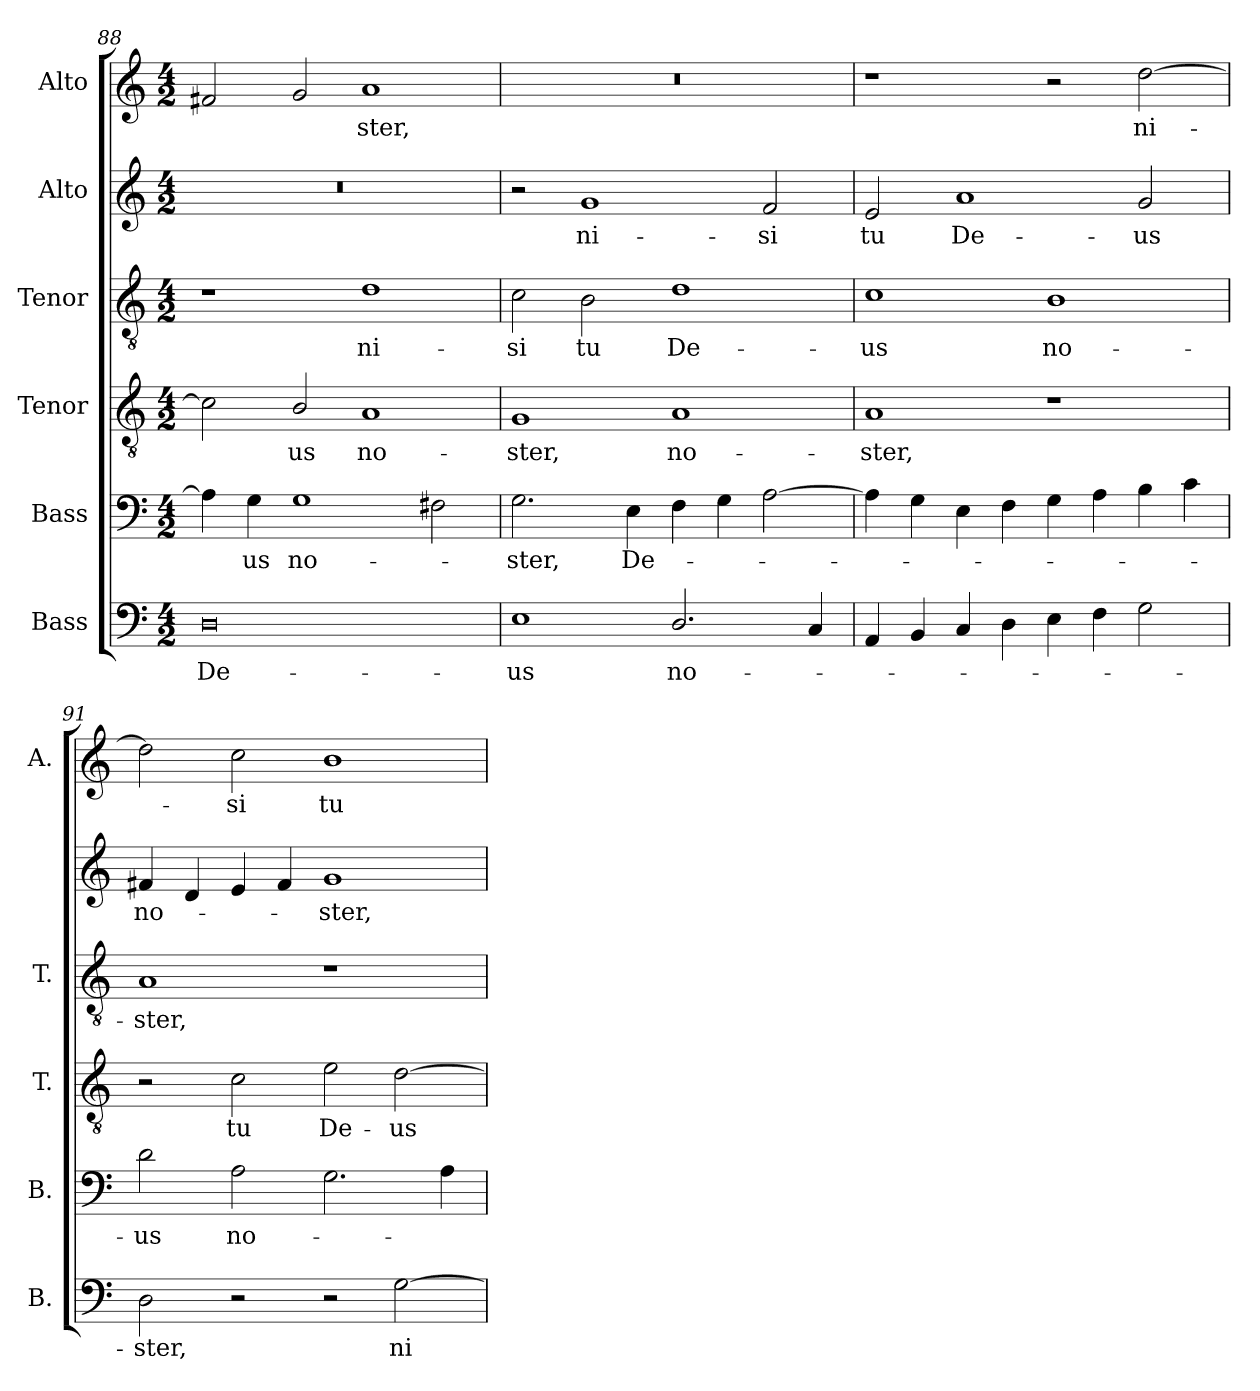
**kern	**text	**kern	**text	**kern	**text	**kern	**text	**kern	**text	**kern	**text
*part6	*part6	*part5	*part5	*part4	*part4	*part3	*part3	*part2	*part2	*part1	*part1
*staff6	*staff6	*staff5	*staff5	*staff4	*staff4	*staff3	*staff3	*staff2	*staff2	*staff1	*staff1
*I"Bass	*	*I"Bass	*	*I"Tenor	*	*I"Tenor	*	*I"Alto	*	*I"Alto	*
*I'B.	*	*I'B.	*	*I'T.	*	*I'T.	*	*	*	*I'A.	*
*clefF4	*	*clefF4	*	*clefGv2	*	*clefGv2	*	*clefG2	*	*clefG2	*
*	*	*	*	*ITrd7c12	*	*ITrd7c12	*	*	*	*	*
*k[]	*	*k[]	*	*k[]	*	*k[]	*	*k[]	*	*k[]	*
*C:	*	*C:	*	*C:	*	*C:	*	*C:	*	*C:	*
*M4/2	*	*M4/2	*	*M4/2	*	*M4/2	*	*M4/2	*	*M4/2	*
=88	=88	=88	=88	=88	=88	=88	=88	=88	=88	=88	=88
!	!LO:LY:b:color=#000000	!	!	!	!	!	!	!LO:N:vis=1	!	!	!
0Di	De-	4Ai\]	.	2Ci\]	.	1r	.	0r	.	2f#Xi/	.
!	!	!	!LO:LY:b:color=#000000	!	!	!	!	!	!	!	!
.	.	4Gi\	-us	.	.	.	.	.	.	.	.
!	!	!	!LO:LY:b:color=#000000	!	!	!	!	!	!	!	!
!	!	!	!	!	!LO:LY:b:color=#000000	!	!	!	!	!	!
.	.	1Gi	no-	2BBi/	-us	.	.	.	.	2gi/	.
!	!	!	!	!	!LO:LY:b:color=#000000	!	!	!	!	!	!
!	!	!	!	!	!	!	!LO:LY:b:color=#000000	!	!	!	!
!	!	!	!	!	!	!	!	!	!	!	!LO:LY:b:color=#000000
.	.	.	.	1AAi	no-	1Di	ni-	.	.	1ai	-ster,
.	.	2F#Xi\	.	.	.	.	.	.	.	.	.
!!LO:PB:g=z
=89	=89	=89	=89	=89	=89	=89	=89	=89	=89	=89	=89
!	!LO:LY:b:color=#000000	!	!	!	!	!	!	!	!	!	!
!	!	!	!LO:LY:b:color=#000000	!	!	!	!	!	!	!	!
!	!	!	!	!	!LO:LY:b:color=#000000	!	!	!	!	!	!
!	!	!	!	!	!	!	!LO:LY:b:color=#000000	!	!	!LO:N:vis=1	!
1Ei	-us	2.Gi\	-ster,	1GGi	-ster,	2Ci\	-si	2r	.	0r	.
!	!	!	!	!	!	!	!LO:LY:b:color=#000000	!	!	!	!
!	!	!	!	!	!	!	!	!	!LO:LY:b:color=#000000	!	!
.	.	.	.	.	.	2BBi\	tu	1gi	ni-	.	.
!	!	!	!LO:LY:b:color=#000000	!	!	!	!	!	!	!	!
.	.	4Ei\	De-	.	.	.	.	.	.	.	.
!	!LO:LY:b:color=#000000	!	!	!	!	!	!	!	!	!	!
!	!	!	!	!	!LO:LY:b:color=#000000	!	!	!	!	!	!
!	!	!	!	!	!	!	!LO:LY:b:color=#000000	!	!	!	!
2.Di/	no-	4Fi\	.	1AAi	no-	1Di	De-	.	.	.	.
.	.	4Gi\	.	.	.	.	.	.	.	.	.
!	!	!	!	!	!	!	!	!	!LO:LY:b:color=#000000	!	!
.	.	[2Ai\	.	.	.	.	.	2fi/	-si	.	.
4Ci/	.	.	.	.	.	.	.	.	.	.	.
=90	=90	=90	=90	=90	=90	=90	=90	=90	=90	=90	=90
!	!	!	!	!	!LO:LY:b:color=#000000	!	!	!	!	!	!
!	!	!	!	!	!	!	!LO:LY:b:color=#000000	!	!	!	!
!	!	!	!	!	!	!	!	!	!LO:LY:b:color=#000000	!	!
4AAi/	.	4Ai\]	.	1AAi	-ster,	1Ci	-us	2ei/	tu	1r	.
4BBi/	.	4Gi\	.	.	.	.	.	.	.	.	.
!	!	!	!	!	!	!	!	!	!LO:LY:b:color=#000000	!	!
4Ci/	.	4Ei\	.	.	.	.	.	1ai	De-	.	.
4Di\	.	4Fi\	.	.	.	.	.	.	.	.	.
!	!	!	!	!	!	!	!LO:LY:b:color=#000000	!	!	!	!
4Ei\	.	4Gi\	.	1r	.	1BBi	no-	.	.	2r	.
4Fi\	.	4Ai\	.	.	.	.	.	.	.	.	.
!	!	!	!	!	!	!	!	!	!LO:LY:b:color=#000000	!	!
!	!	!	!	!	!	!	!	!	!	!	!LO:LY:b:color=#000000
2Gi\	.	4Bi\	.	.	.	.	.	2gi/	-us	[2ddi\	ni-
.	.	4ci\	.	.	.	.	.	.	.	.	.
=91	=91	=91	=91	=91	=91	=91	=91	=91	=91	=91	=91
!	!LO:LY:b:color=#000000	!	!	!	!	!	!	!	!	!	!
!	!	!	!LO:LY:b:color=#000000	!	!	!	!	!	!	!	!
!	!	!	!	!	!	!	!LO:LY:b:color=#000000	!	!	!	!
!	!	!	!	!	!	!	!	!	!LO:LY:b:color=#000000	!	!
2Di\	-ster,	2di\	-us	2r	.	1AAi	-ster,	4f#Xi/	no-	2ddi\]	.
.	.	.	.	.	.	.	.	4di/	.	.	.
!	!	!	!LO:LY:b:color=#000000	!	!	!	!	!	!	!	!
!	!	!	!	!	!LO:LY:b:color=#000000	!	!	!	!	!	!
!	!	!	!	!	!	!	!	!	!	!	!LO:LY:b:color=#000000
2r	.	2Ai\	no-	2Ci\	tu	.	.	4ei/	.	2cci\	-si
.	.	.	.	.	.	.	.	4f#i/	.	.	.
!	!	!	!	!	!LO:LY:b:color=#000000	!	!	!	!	!	!
!	!	!	!	!	!	!	!	!	!LO:LY:b:color=#000000	!	!
!	!	!	!	!	!	!	!	!	!	!	!LO:LY:b:color=#000000
2r	.	2.Gi\	.	2Ei\	De-	1r	.	1gi	-ster,	1bi	tu
!	!LO:LY:b:color=#000000	!	!	!	!	!	!	!	!	!	!
!	!	!	!	!	!LO:LY:b:color=#000000	!	!	!	!	!	!
[2Gi\	ni-	.	.	[2Di\	-us	.	.	.	.	.	.
.	.	4Ai\	.	.	.	.	.	.	.	.	.
=	=	=	=	=	=	=	=	=	=	=	=
*-	*-	*-	*-	*-	*-	*-	*-	*-	*-	*-	*-
